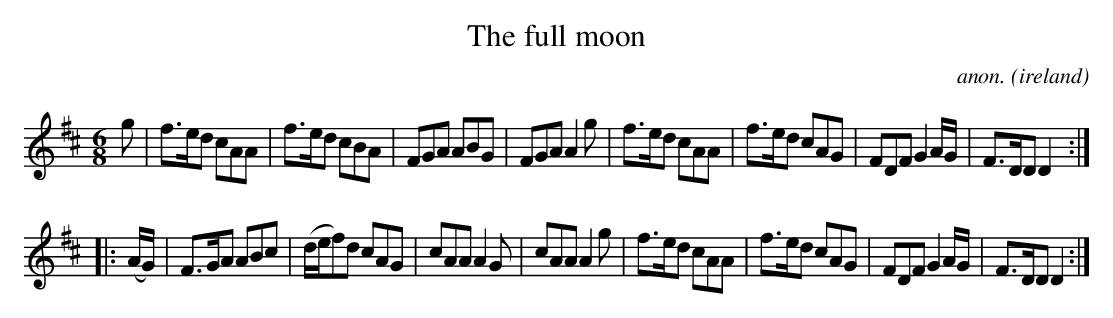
X:1
T:The full moon
O:ireland
C:anon.
M:6/8
L:1/8
K:D
g|f>ed cAA|f>ed cBA|FGA ABG|FGA A2g|f>ed cAA|f>ed cAG|FDF G2A/G/|F>DD D2:|
|:(A/G/)|F>GA ABc|(d/e/f)d cAG|cAA A2G|cAA A2g|f>ed cAA|f>ed cAG|FDF G2A/G/|F>DD D2:|
